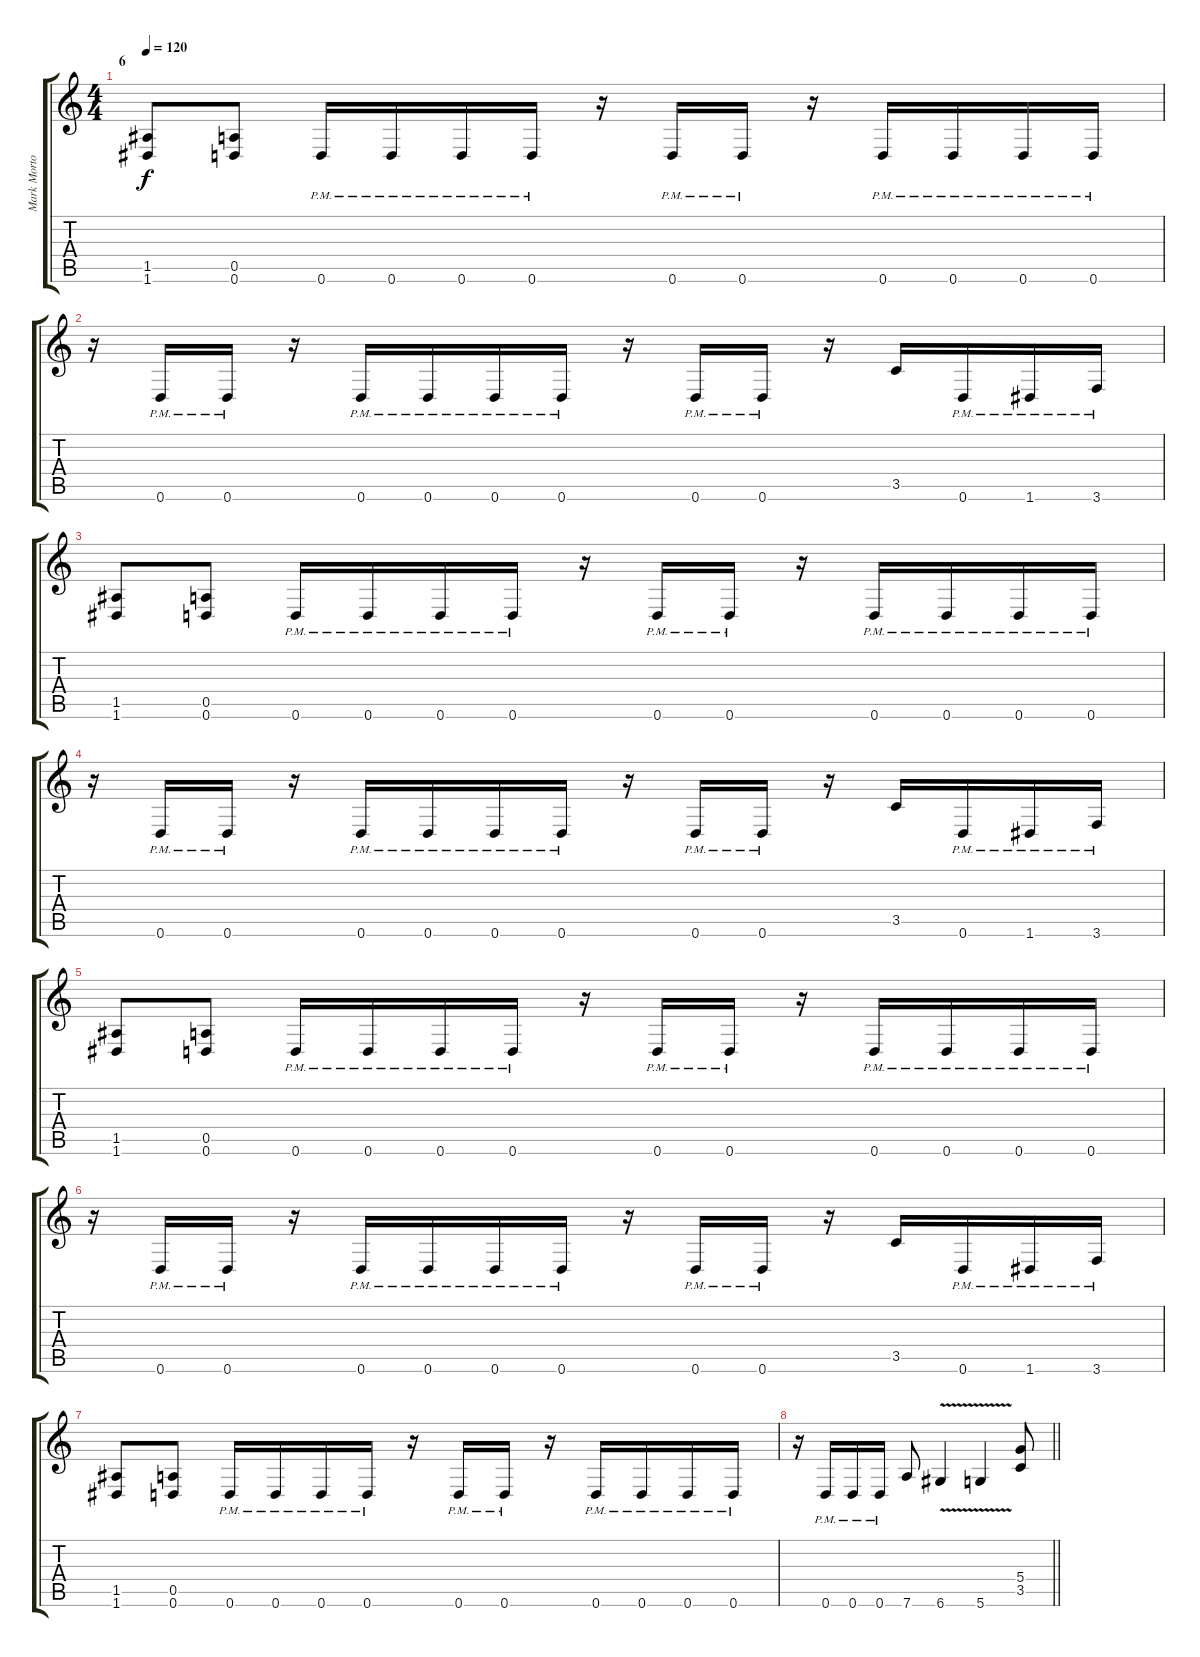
\track ("Mark Morton" "Mark Morto") {solo instrument distortionguitar}
\staff {score tabs}
\tuning (E4 B3 G3 D3 A2 D2) {hide}
\ts (4 4)
\section ("" "6")
\tempo 120
\clef g2
\ks c
(1.5 1.6).8{dy f} (0.5 0.6).8 0.6{pm}.16 0.6{pm}.16 0.6{pm}.16 0.6{pm}.16 r.16 0.6{pm}.16 0.6{pm}.16 r.16 0.6{pm}.16 0.6{pm}.16 0.6{pm}.16 0.6{pm}.16 |
r.16 0.6{pm}.16 0.6{pm}.16 r.16 0.6{pm}.16 0.6{pm}.16 0.6{pm}.16 0.6{pm}.16 r.16 0.6{pm}.16 0.6{pm}.16 r.16 3.5.16 0.6{pm}.16 1.6{pm}.16 3.6{pm}.16 |
(1.5 1.6).8 (0.5 0.6).8 0.6{pm}.16 0.6{pm}.16 0.6{pm}.16 0.6{pm}.16 r.16 0.6{pm}.16 0.6{pm}.16 r.16 0.6{pm}.16 0.6{pm}.16 0.6{pm}.16 0.6{pm}.16 |
r.16 0.6{pm}.16 0.6{pm}.16 r.16 0.6{pm}.16 0.6{pm}.16 0.6{pm}.16 0.6{pm}.16 r.16 0.6{pm}.16 0.6{pm}.16 r.16 3.5.16 0.6{pm}.16 1.6{pm}.16 3.6{pm}.16 |
(1.5 1.6).8 (0.5 0.6).8 0.6{pm}.16 0.6{pm}.16 0.6{pm}.16 0.6{pm}.16 r.16 0.6{pm}.16 0.6{pm}.16 r.16 0.6{pm}.16 0.6{pm}.16 0.6{pm}.16 0.6{pm}.16 |
r.16 0.6{pm}.16 0.6{pm}.16 r.16 0.6{pm}.16 0.6{pm}.16 0.6{pm}.16 0.6{pm}.16 r.16 0.6{pm}.16 0.6{pm}.16 r.16 3.5.16 0.6{pm}.16 1.6{pm}.16 3.6{pm}.16 |
(1.5 1.6).8 (0.5 0.6).8 0.6{pm}.16 0.6{pm}.16 0.6{pm}.16 0.6{pm}.16 r.16 0.6{pm}.16 0.6{pm}.16 r.16 0.6{pm}.16 0.6{pm}.16 0.6{pm}.16 0.6{pm}.16 |
\barLineRight lightlight
r.16 0.6{pm}.16 0.6{pm}.16 0.6{pm}.16 7.6.8 6.6{v}.4 5.6{v}.4 (5.4 3.5).8
